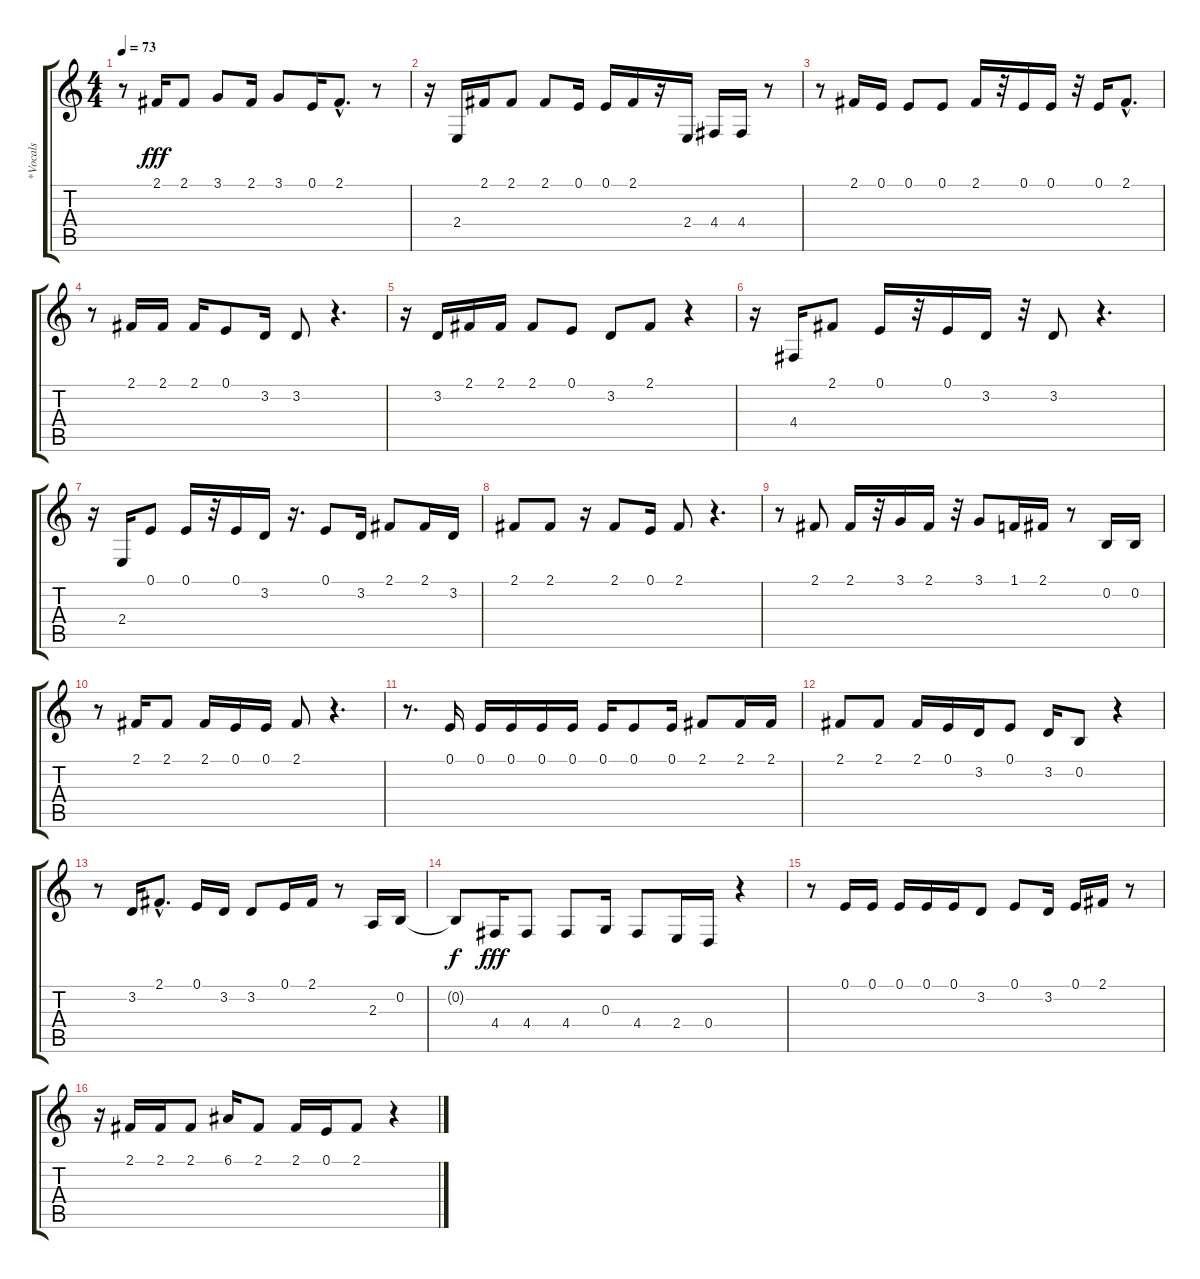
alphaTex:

\track ("*Vocals" "*Vocals") {instrument altosax}
\staff {score tabs}
\tuning (E4 B3 G3 D3 A2 E2) {hide}
\ts (4 4)
\tempo 73
\clef g2
\ks c
r.8{dy f} 2.1.16{dy fff} 2.1.8 3.1.8 2.1.16 3.1.8 0.1.16 2.1{hac}.8{d} r.8 |
r.16 2.4.16 2.1.16 2.1.8 2.1.8 0.1.16 0.1.16 2.1.16 r.16 2.4.16 4.4.16 4.4.16 r.8 |
r.8 2.1.16 0.1.16 0.1.8 0.1.8 2.1.16 r.32 0.1.16 0.1.16 r.32 0.1.16 2.1{hac}.8{d} |
r.8 2.1.16 2.1.16 2.1.16 0.1.8 3.2.16 3.2.8 r.4{d} |
r.16 3.2.16 2.1.16 2.1.16 2.1.8 0.1.8 3.2.8 2.1.8 r.4 |
r.16 4.4.16 2.1.8 0.1.16 r.32 0.1.16 3.2.16 r.32 3.2.8 r.4{d} |
r.16 2.4.16 0.1.8 0.1.16 r.32 0.1.16 3.2.16 r.16{d} 0.1.8 3.2.16 2.1.8 2.1.16 3.2.16 |
2.1.8 2.1.8 r.16 2.1.8 0.1.16 2.1.8 r.4{d} |
r.8 2.1.8 2.1.16 r.32 3.1.16 2.1.16 r.32 3.1.8 1.1.16 2.1.16 r.8 0.2.16 0.2.16 |
r.8 2.1.16 2.1.8 2.1.16 0.1.16 0.1.16 2.1.8 r.4{d} |
r.8{d} 0.1.16 0.1.16 0.1.16 0.1.16 0.1.16 0.1.16 0.1.8 0.1.16 2.1.8 2.1.16 2.1.16 |
2.1.8 2.1.8 2.1.16 0.1.16 3.2.16 0.1.8 3.2.16 0.2.8 r.4 |
r.8 3.2.16 2.1{hac}.8{d} 0.1.16 3.2.16 3.2.8 0.1.16 2.1.16 r.8 2.3.16 0.2.16 |
0.2{t}.8{dy f} 4.4.16{dy fff} 4.4.8 4.4.8 0.3.16 4.4.8 2.4.16 0.4.16 r.4 |
r.8 0.1.16 0.1.16 0.1.16 0.1.16 0.1.16 3.2.8 0.1.8 3.2.16 0.1.16 2.1.16 r.8 |
r.16 2.1.16 2.1.16 2.1.8 6.1.16 2.1.8 2.1.16 0.1.16 2.1.8 r.4
